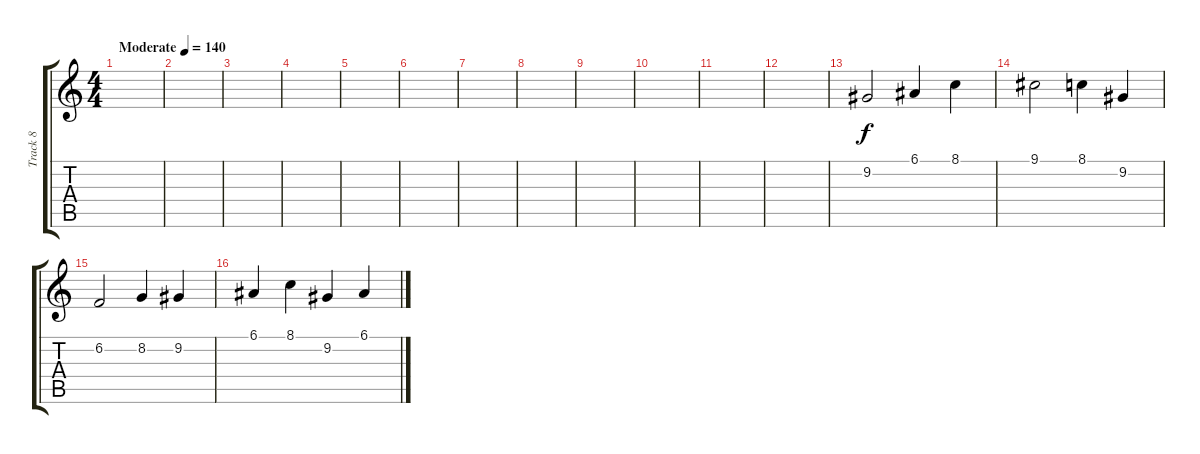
\track ("Track 8" "Track 8") {instrument clarinet}
\staff {score tabs}
\tuning (E4 B3 G3 D3 A2 E2) {hide}
\ts (4 4)
\tempo (140 "Moderate")
\clef g2
\ks c
|
|
|
|
|
|
|
|
|
|
|
|
9.2.2 6.1.4 8.1.4 |
9.1.2 8.1.4 9.2.4 |
6.2.2 8.2.4 9.2.4 |
6.1.4 8.1.4 9.2.4 6.1.4
